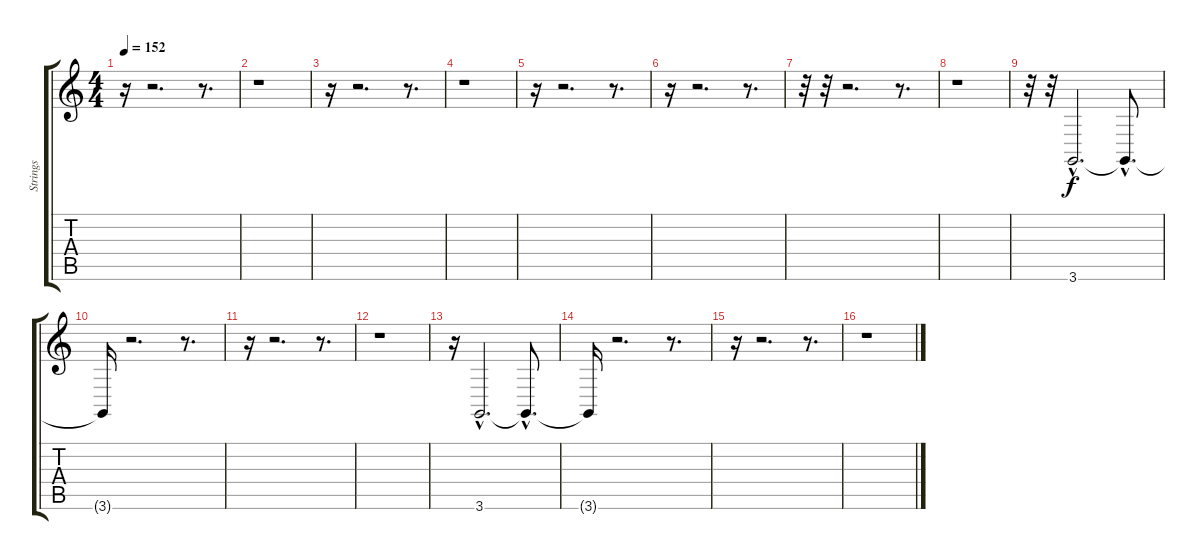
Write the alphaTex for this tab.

\track ("Strings" "Strings") {instrument stringensemble1}
\staff {score tabs}
\tuning (E4 B3 G3 D3 A2 E2) {hide}
\ts (4 4)
\tempo 152
\clef g2
\ks c
r.16{dy f} r.2{d} r.8{d} |
r.1 |
r.16 r.2{d} r.8{d} |
r.1 |
r.16 r.2{d} r.8{d} |
r.16 r.2{d} r.8{d} |
r.32 r.32 r.2{d} r.8{d} |
r.1 |
r.32 r.32 3.6{hac}.2{d} 3.6{hac t}.8{d} |
3.6{t}.16 r.2{d} r.8{d} |
r.16 r.2{d} r.8{d} |
r.1 |
r.16 3.6{hac}.2{d} 3.6{hac t}.8{d} |
3.6{t}.16 r.2{d} r.8{d} |
r.16 r.2{d} r.8{d} |
r.1
